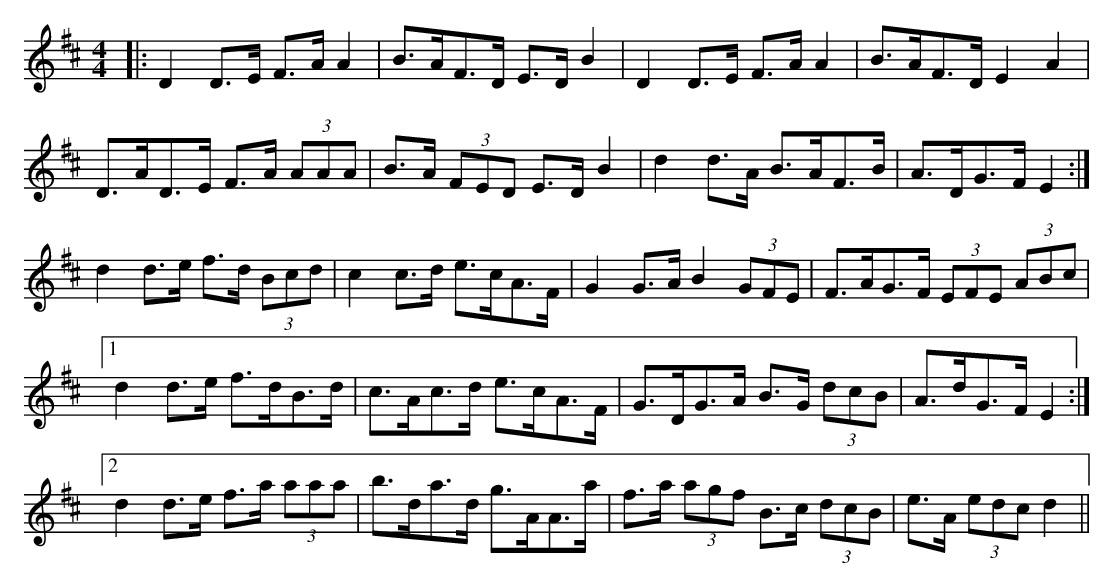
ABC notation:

X:1
M:4/4
K:D
|:D2 D>E F>A A2|B>AF>D E>D B2|D2 D>E F>A A2|B>AF>D E2 A2|
D>AD>E F>A (3AAA|B>A (3FED E>D B2|d2 d>A B>AF>B|A>DG>F E2:|
d2 d>e f>d (3Bcd|c2 c>d e>cA>F|G2 G>A B2 (3GFE|F>AG>F (3EFE (3ABc|
[1 d2 d>e f>dB>d|c>Ac>d e>cA>F|G>DG>A B>G (3dcB|A>dG>F E2:|
[2 d2 d>e f>a (3aaa|b>da>d g>AA>a|f>a (3agf B>c (3dcB|e>A (3edc d2||
